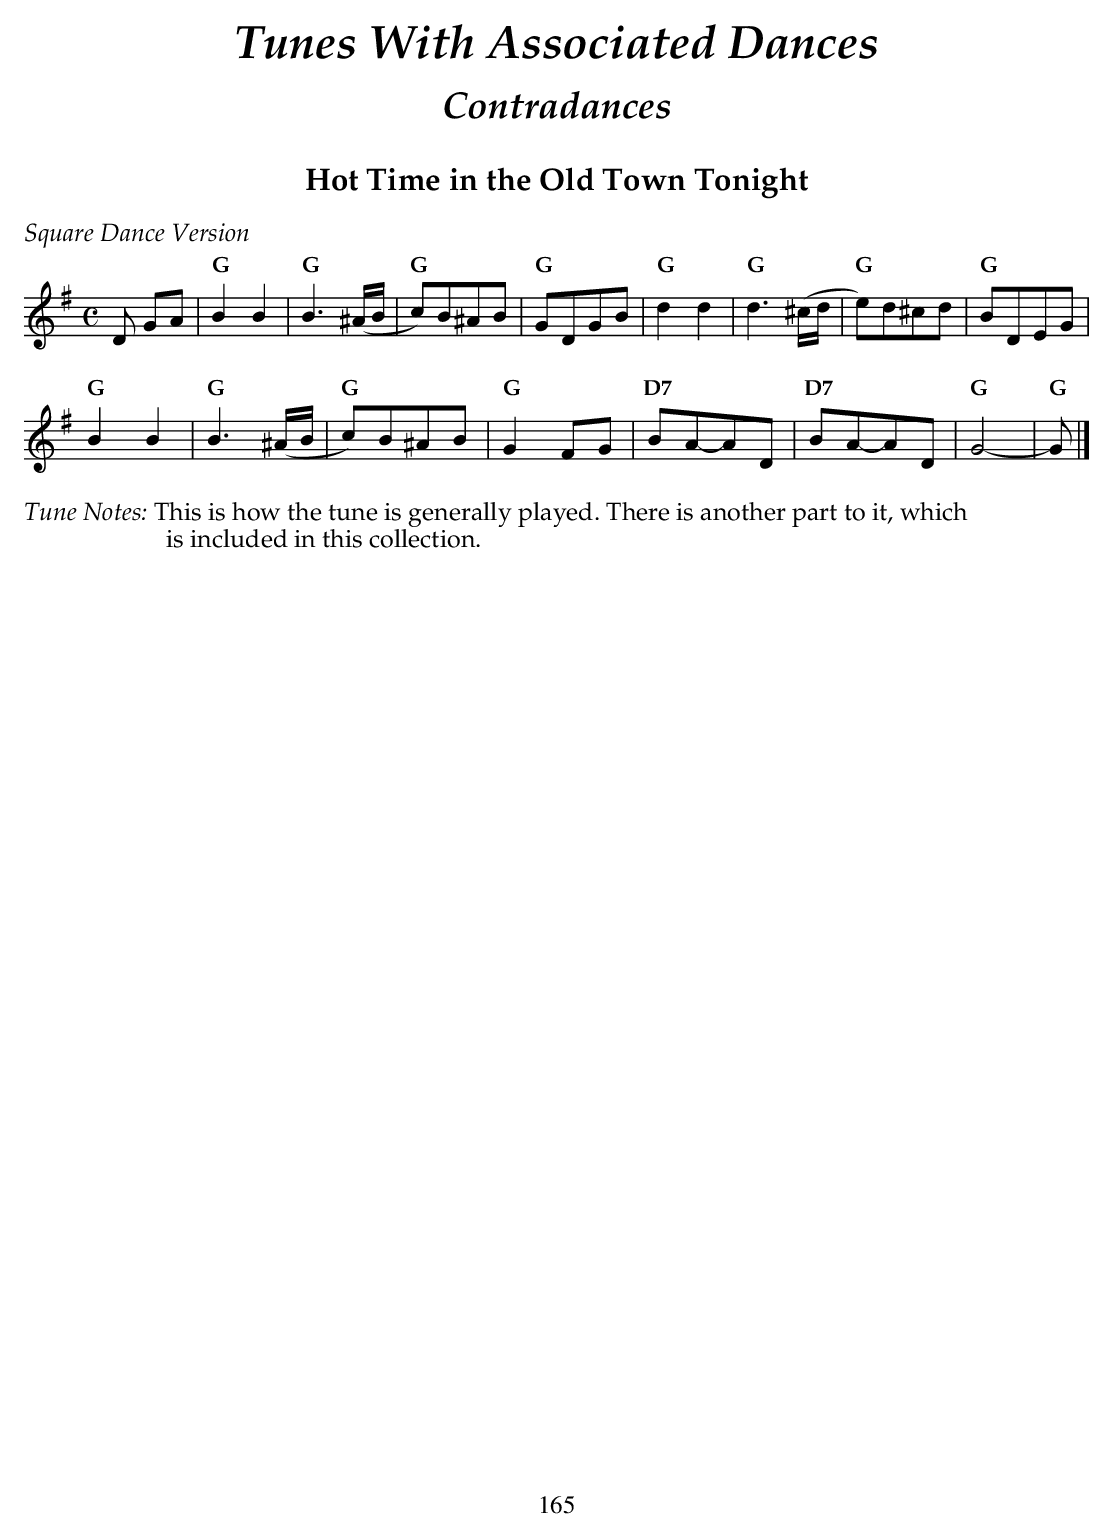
X:1
T:Hot Time in the Old Town Tonight
M:C
L:1/8
K:G
%%text $2Square Dance Version$0
D GA |\
"G" B2B2 | "G" B3 (^A/B/ | "G" c)B^AB | "G" GDGB | "G" d2d2   | "G" d3 (^c/d/ | "G" e)d^cd | "G" BDEG |
"G" B2B2 | "G" B3 (^A/B/ | "G" c)B^AB | "G" G2FG | "D7" BA-AD | "D7" BA-AD    | "G" G4-    | "G" G |]
